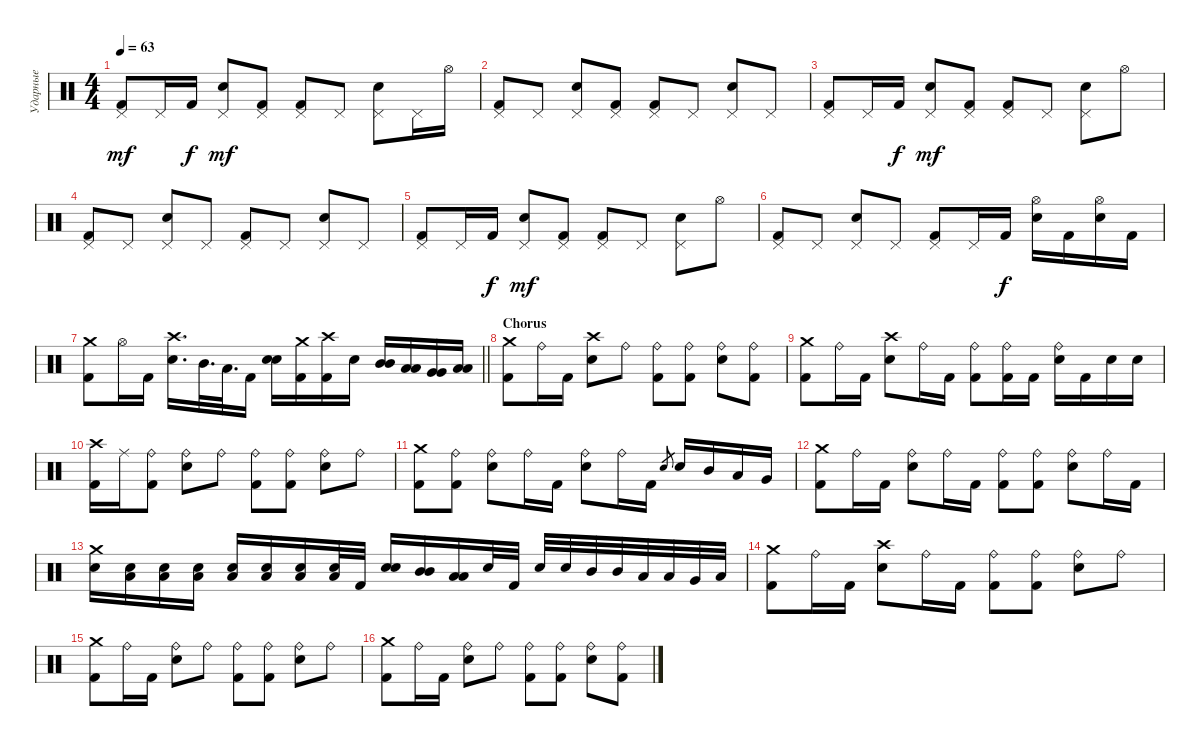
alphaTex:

\track ("Ударные" "Ударные") {instrument percussion}
\staff {score}
\articulation defaults
\ts (4 4)
\tempo 63
\clef neutral
\ks c
("Pedal Hi-Hat (hit)" "Kick (hit) 2").8{dy mf} "Pedal Hi-Hat (hit)".16 "Kick (hit) 2".16{dy f} ("Pedal Hi-Hat (hit)" "Snare (hit) 2").8{dy mf} ("Pedal Hi-Hat (hit)" "Kick (hit) 2").8 ("Pedal Hi-Hat (hit)" "Kick (hit) 2").8 "Pedal Hi-Hat (hit)".8 ("Pedal Hi-Hat (hit)" "Snare (hit) 2").8 "Pedal Hi-Hat (hit)".16 "Hi-Hat (open)".16 |
("Pedal Hi-Hat (hit)" "Kick (hit) 2").8 "Pedal Hi-Hat (hit)".8 ("Pedal Hi-Hat (hit)" "Snare (hit) 2").8 ("Pedal Hi-Hat (hit)" "Kick (hit) 2").8 ("Pedal Hi-Hat (hit)" "Kick (hit) 2").8 "Pedal Hi-Hat (hit)".8 ("Pedal Hi-Hat (hit)" "Snare (hit) 2").8 "Pedal Hi-Hat (hit)".8 |
("Pedal Hi-Hat (hit)" "Kick (hit) 2").8 "Pedal Hi-Hat (hit)".16 "Kick (hit) 2".16{dy f} ("Pedal Hi-Hat (hit)" "Snare (hit) 2").8{dy mf} ("Pedal Hi-Hat (hit)" "Kick (hit) 2").8 ("Pedal Hi-Hat (hit)" "Kick (hit) 2").8 "Pedal Hi-Hat (hit)".8 ("Pedal Hi-Hat (hit)" "Snare (hit) 2").8 "Hi-Hat (open)".8 |
("Pedal Hi-Hat (hit)" "Kick (hit) 2").8 "Pedal Hi-Hat (hit)".8 ("Pedal Hi-Hat (hit)" "Snare (hit) 2").8 "Pedal Hi-Hat (hit)".8 ("Pedal Hi-Hat (hit)" "Kick (hit) 2").8 "Pedal Hi-Hat (hit)".8 ("Pedal Hi-Hat (hit)" "Snare (hit) 2").8 "Pedal Hi-Hat (hit)".8 |
("Pedal Hi-Hat (hit)" "Kick (hit) 2").8 "Pedal Hi-Hat (hit)".16 "Kick (hit) 2".16{dy f} ("Pedal Hi-Hat (hit)" "Snare (hit) 2").8{dy mf} ("Pedal Hi-Hat (hit)" "Kick (hit) 2").8 ("Pedal Hi-Hat (hit)" "Kick (hit) 2").8 "Pedal Hi-Hat (hit)".8 ("Pedal Hi-Hat (hit)" "Snare (hit) 2").8 "Hi-Hat (open)".8 |
("Pedal Hi-Hat (hit)" "Kick (hit) 2").8 "Pedal Hi-Hat (hit)".8 ("Pedal Hi-Hat (hit)" "Snare (hit) 2").8 "Pedal Hi-Hat (hit)".8 ("Pedal Hi-Hat (hit)" "Kick (hit) 2").8 "Pedal Hi-Hat (hit)".16 "Kick (hit) 2".16{dy f} ("Hi-Hat (open)" "Snare (hit) 2").16 "Kick (hit) 2".16 ("Hi-Hat (open)" "Snare (hit) 2").16 "Kick (hit) 2".16 |
\barLineRight lightlight
("Crash medium (hit)" "Kick (hit) 2").8 "Hi-Hat (open)".16 "Kick (hit) 2".16 ("Crash high (hit)" "Snare (hit) 2").16{d} "Mid Tom (hit)".32{d bu 120} "Low Tom (hit)".32{d bd 120} "Kick (hit) 2".16 ("Snare (hit) 2" "Snare (hit) 2").16{bd 120} ("Crash medium (hit)" "Kick (hit) 2").16 ("Crash high (hit)" "Kick (hit) 2").16 "Snare (hit) 2".16 ("Mid Tom (hit)" "Mid Tom (hit)").16{bu 120} ("Low Tom (hit)" "Low Tom (hit)").16{bu 120} ("Very Low Tom (hit)" "Very Low Tom (hit)").16{bu 120} ("Low Floor Tom (hit)" "Low Floor Tom (hit)").16{bu 120} |
\section ("" "Chorus")
("Crash medium (hit)" "Kick (hit) 2").8 "Ride (bell)".16 "Kick (hit) 2".16 ("Crash high (hit)" "Snare (hit) 2").8 "Ride (bell)".8 ("Ride (bell)" "Kick (hit) 2").8 ("Ride (bell)" "Kick (hit) 2").8 ("Ride (bell)" "Snare (hit) 2").8 ("Ride (bell)" "Kick (hit) 2").8 |
("Crash medium (hit)" "Kick (hit) 2").8 "Ride (bell)".16 "Kick (hit) 2".16 ("Crash high (hit)" "Snare (hit) 2").8 "Ride (bell)".16 "Kick (hit) 2".16 ("Ride (bell)" "Kick (hit) 2").8 ("Ride (bell)" "Kick (hit) 2").16 "Kick (hit) 2".16 ("Ride (bell)" "Snare (hit) 2").16 "Kick (hit) 2".16 "Snare (hit) 2".16 "Snare (hit) 2".16 |
("Crash high (hit)" "Kick (hit) 2").16 "Ride (middle)".16 ("Ride (bell)" "Kick (hit) 2").8 ("Ride (bell)" "Snare (hit) 2").8 "Ride (bell)".8 ("Ride (bell)" "Kick (hit) 2").8 ("Ride (bell)" "Kick (hit) 2").8 ("Ride (bell)" "Snare (hit) 2").8 "Ride (bell)".8 |
("Crash medium (hit)" "Kick (hit) 2").8 ("Ride (bell)" "Kick (hit) 2").8 ("Ride (bell)" "Snare (hit) 2").8 "Ride (bell)".16 "Kick (hit) 2".16 ("Ride (bell)" "Snare (hit) 2").8 "Ride (bell)".16 "Kick (hit) 2".16 "Snare (hit) 2".8{gr} "Snare (hit) 2".16 "Mid Tom (hit)".16 "Low Tom (hit)".16 "Very Low Tom (hit)".16 |
("Crash medium (hit)" "Kick (hit) 2").8 "Ride (bell)".16 "Kick (hit) 2".16 ("Ride (bell)" "Snare (hit) 2").8 "Ride (bell)".16 "Kick (hit) 2".16 ("Ride (bell)" "Kick (hit) 2").8 ("Ride (bell)" "Kick (hit) 2").8 ("Ride (bell)" "Snare (hit) 2").8 "Ride (bell)".16 "Kick (hit) 2".16 |
("Crash medium (hit)" "Snare (hit) 2").16 ("Snare (hit) 2" "Low Floor Tom (hit)").16 ("Snare (hit) 2" "Low Floor Tom (hit)").16 ("Snare (hit) 2" "Low Floor Tom (hit)").16 ("Snare (hit) 2" "Low Floor Tom (hit)").16 ("Snare (hit) 2" "Low Floor Tom (hit)").16 ("Snare (hit) 2" "Low Floor Tom (hit)").16 ("Snare (hit) 2" "Low Floor Tom (hit)").32 "Kick (hit) 2".32 ("Snare (hit) 2" "Snare (hit) 2").16{bd 120} ("Mid Tom (hit)" "Mid Tom (hit)").16{bu 120} ("Low Tom (hit)" "Low Tom (hit)").16{bd 120} "Snare (hit) 2".32 "Kick (hit) 2".32 "Snare (hit) 2".32 "Snare (hit) 2".32 "Mid Tom (hit)".32 "Mid Tom (hit)".32 "Low Tom (hit)".32 "Low Tom (hit)".32 "Very Low Tom (hit)".32 "Low Floor Tom (hit)".32 |
("Crash medium (hit)" "Kick (hit) 2").8 "Ride (bell)".16 "Kick (hit) 2".16 ("Crash high (hit)" "Snare (hit) 2").8 "Ride (bell)".16 "Kick (hit) 2".16 ("Ride (bell)" "Kick (hit) 2").8 ("Ride (bell)" "Kick (hit) 2").8 ("Ride (bell)" "Snare (hit) 2").8 "Ride (bell)".8 |
("Crash medium (hit)" "Kick (hit) 2").8 "Ride (bell)".16 "Kick (hit) 2".16 ("Ride (bell)" "Snare (hit) 2").8 "Ride (bell)".8 ("Ride (bell)" "Kick (hit) 2").8 ("Ride (bell)" "Kick (hit) 2").8 ("Ride (bell)" "Snare (hit) 2").8 "Ride (bell)".8 |
("Crash medium (hit)" "Kick (hit) 2").8 "Ride (bell)".16 "Kick (hit) 2".16 ("Ride (bell)" "Snare (hit) 2").8 "Ride (bell)".8 ("Ride (bell)" "Kick (hit) 2").8 ("Ride (bell)" "Kick (hit) 2").8 ("Ride (bell)" "Snare (hit) 2").8 ("Ride (bell)" "Kick (hit) 2").8
